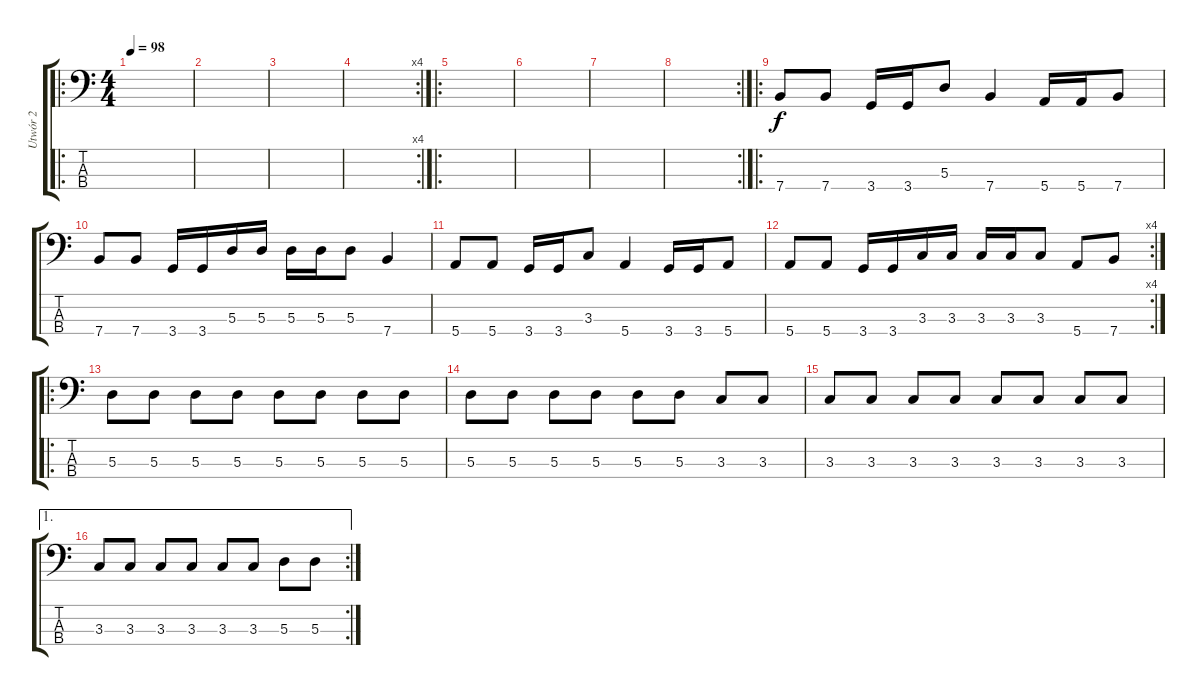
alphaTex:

\track ("Utwór 2" "Utwór 2") {instrument electricbassfinger}
\staff {score tabs}
\tuning (G2 D2 A1 E1) {hide}
\ro
\ts (4 4)
\tempo 98
\clef f4
\ks c
|
|
|
\rc 4
|
\ro
|
|
|
\rc 2
|
\ro
7.4.8 7.4.8 3.4.16 3.4.16 5.3.8 7.4.4 5.4.16 5.4.16 7.4.8 |
7.4.8 7.4.8 3.4.16 3.4.16 5.3.16 5.3.16 5.3.16 5.3.16 5.3.8 7.4.4 |
5.4.8 5.4.8 3.4.16 3.4.16 3.3.8 5.4.4 3.4.16 3.4.16 5.4.8 |
\rc 4
5.4.8 5.4.8 3.4.16 3.4.16 3.3.16 3.3.16 3.3.16 3.3.16 3.3.8 5.4.8 7.4.8 |
\ro
5.3.8 5.3.8 5.3.8 5.3.8 5.3.8 5.3.8 5.3.8 5.3.8 |
5.3.8 5.3.8 5.3.8 5.3.8 5.3.8 5.3.8 3.3.8 3.3.8 |
3.3.8 3.3.8 3.3.8 3.3.8 3.3.8 3.3.8 3.3.8 3.3.8 |
\ae 1
\rc 2
3.3.8 3.3.8 3.3.8 3.3.8 3.3.8 3.3.8 5.3.8 5.3.8
